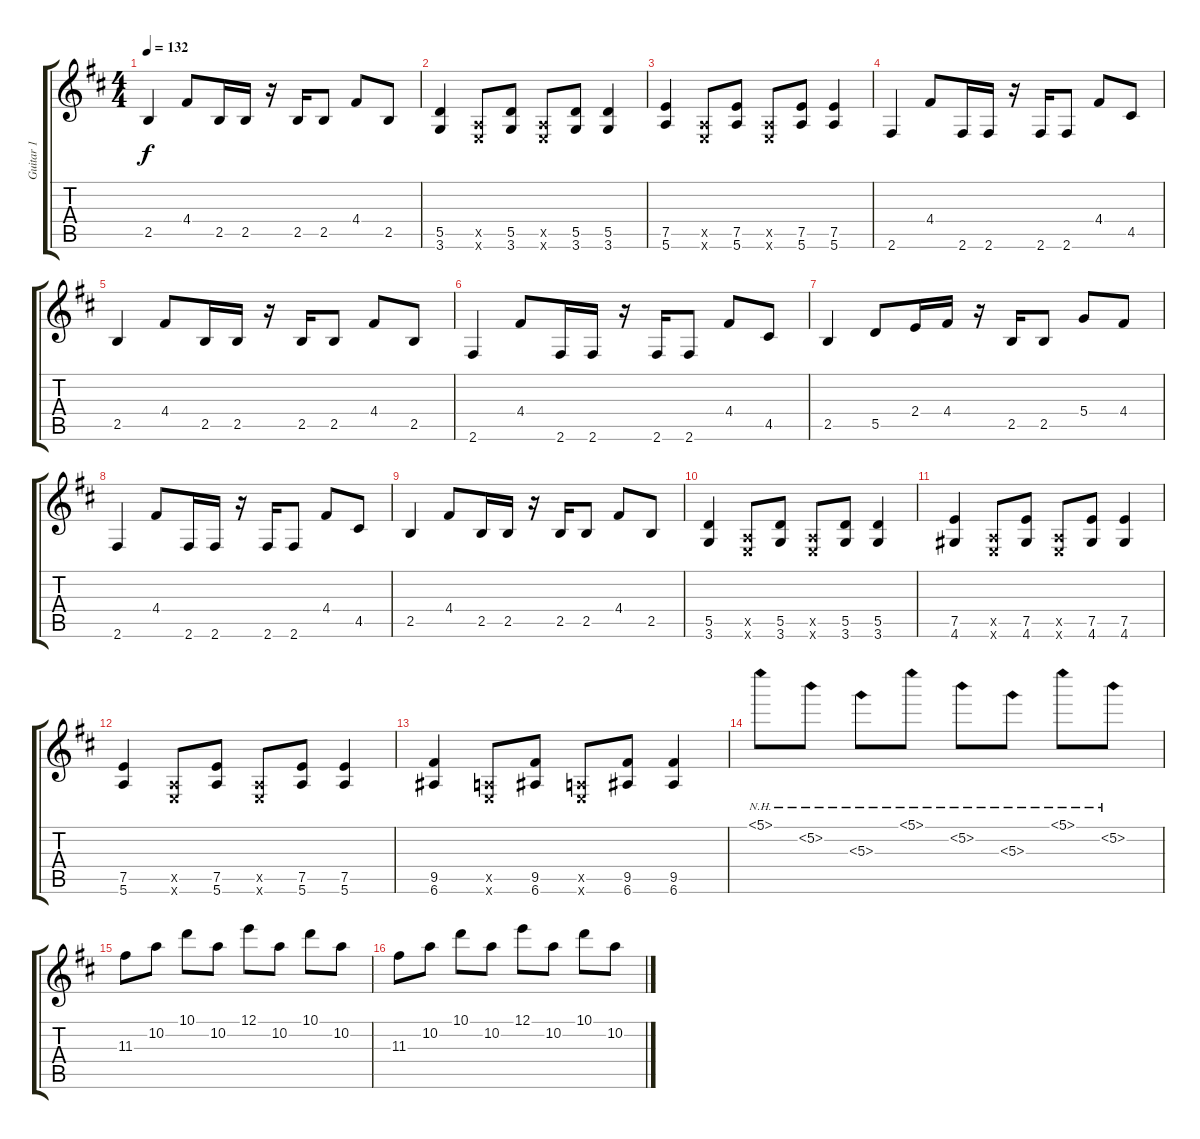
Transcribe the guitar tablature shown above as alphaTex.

\track ("Guitar 1" "Guitar 1") {instrument distortionguitar}
\staff {score tabs}
\tuning (E4 B3 G3 D3 A2 E2) {hide}
\ts (4 4)
\tempo 132
\clef g2
\ks d
2.5.4{dy f} 4.4.8 2.5.16 2.5.16 r.16 2.5.16 2.5.8 4.4.8 2.5.8 |
(5.5 3.6).4 (0.5{x} 0.6{x}).8 (5.5 3.6).8 (0.5{x} 0.6{x}).8 (5.5 3.6).8 (5.5 3.6).4 |
(7.5 5.6).4 (0.5{x} 0.6{x}).8 (7.5 5.6).8 (0.5{x} 0.6{x}).8 (7.5 5.6).8 (7.5 5.6).4 |
2.6.4 4.4.8 2.6.16 2.6.16 r.16 2.6.16 2.6.8 4.4.8 4.5.8 |
2.5.4 4.4.8 2.5.16 2.5.16 r.16 2.5.16 2.5.8 4.4.8 2.5.8 |
2.6.4 4.4.8 2.6.16 2.6.16 r.16 2.6.16 2.6.8 4.4.8 4.5.8 |
2.5.4 5.5.8 2.4.16 4.4.16 r.16 2.5.16 2.5.8 5.4.8 4.4.8 |
2.6.4 4.4.8 2.6.16 2.6.16 r.16 2.6.16 2.6.8 4.4.8 4.5.8 |
2.5.4 4.4.8 2.5.16 2.5.16 r.16 2.5.16 2.5.8 4.4.8 2.5.8 |
(5.5 3.6).4 (0.5{x} 0.6{x}).8 (5.5 3.6).8 (0.5{x} 0.6{x}).8 (5.5 3.6).8 (5.5 3.6).4 |
(7.5 4.6).4 (0.5{x} 0.6{x}).8 (7.5 4.6).8 (0.5{x} 0.6{x}).8 (7.5 4.6).8 (7.5 4.6).4 |
(7.5 5.6).4 (0.5{x} 0.6{x}).8 (7.5 5.6).8 (0.5{x} 0.6{x}).8 (7.5 5.6).8 (7.5 5.6).4 |
(9.5 6.6).4 (0.5{x} 0.6{x}).8 (9.5 6.6).8 (0.5{x} 0.6{x}).8 (9.5 6.6).8 (9.5 6.6).4 |
5.1{nh}.8 5.2{nh}.8 5.3{nh}.8 5.1{nh}.8 5.2{nh}.8 5.3{nh}.8 5.1{nh}.8 5.2{nh}.8 |
11.3.8 10.2.8 10.1.8 10.2.8 12.1.8 10.2.8 10.1.8 10.2.8 |
11.3.8 10.2.8 10.1.8 10.2.8 12.1.8 10.2.8 10.1.8 10.2.8
